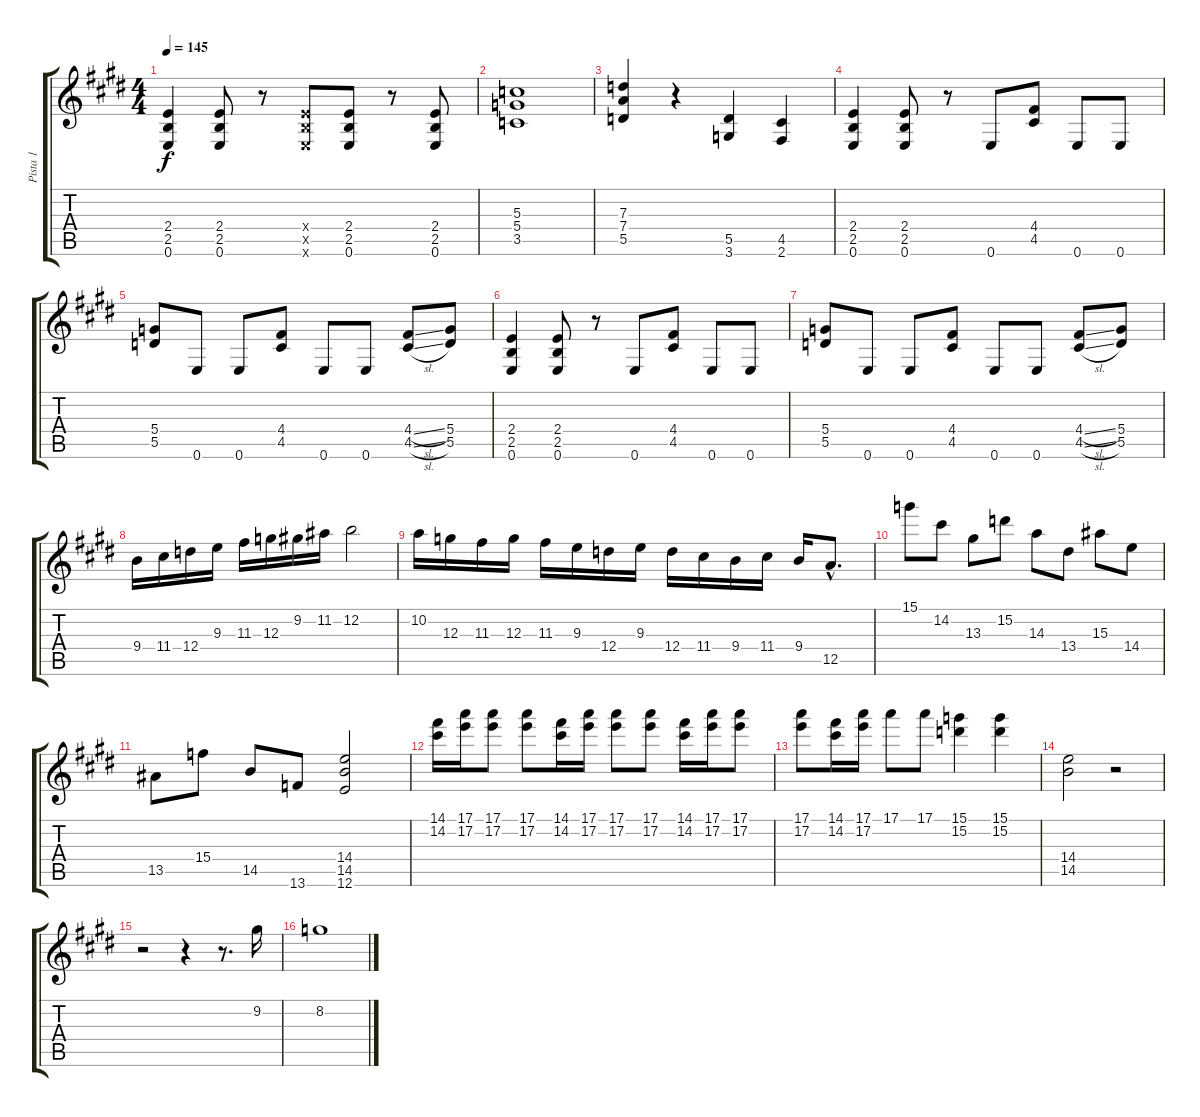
\track ("Pista 1" "Pista 1") {instrument overdrivenguitar}
\staff {score tabs}
\tuning (E4 B3 G3 D3 A2 E2) {hide}
\ts (4 4)
\tempo 145
\clef g2
\ks e
(2.4 2.5 0.6).4{dy f} (2.4 2.5 0.6).8 r.8 (2.4{x} 2.5{x} 0.6{x}).8 (2.4 2.5 0.6).8 r.8 (2.4 2.5 0.6).8 |
(5.3 5.4 3.5).1 |
(7.3 7.4 5.5).4 r.4 (5.5 3.6).4 (4.5 2.6).4 |
(2.4 2.5 0.6).4 (2.4 2.5 0.6).8 r.8 0.6.8 (4.4 4.5).8 0.6.8 0.6.8 |
(5.4 5.5).8 0.6.8 0.6.8 (4.4 4.5).8 0.6.8 0.6.8 (4.4{sl} 4.5{sl}).8 (5.4 5.5).8 |
(2.4 2.5 0.6).4 (2.4 2.5 0.6).8 r.8 0.6.8 (4.4 4.5).8 0.6.8 0.6.8 |
(5.4 5.5).8 0.6.8 0.6.8 (4.4 4.5).8 0.6.8 0.6.8 (4.4{sl} 4.5{sl}).8 (5.4 5.5).8 |
9.4.16 11.4.16 12.4.16 9.3.16 11.3.16 12.3.16 9.2.16 11.2.16 12.2.2 |
10.2.16 12.3.16 11.3.16 12.3.16 11.3.16 9.3.16 12.4.16 9.3.16 12.4.16 11.4.16 9.4.16 11.4.16 9.4.16 12.5{hac}.8{d} |
15.1.8 14.2.8 13.3.8 15.2.8 14.3.8 13.4.8 15.3.8 14.4.8 |
13.5.8 15.4.8 14.5.8 13.6.8 (14.4 14.5 12.6).2 |
(14.1 14.2).16 (17.1 17.2).16 (17.1 17.2).8 (17.1 17.2).8 (14.1 14.2).16 (17.1 17.2).16 (17.1 17.2).8 (17.1 17.2).8 (14.1 14.2).16 (17.1 17.2).16 (17.1 17.2).8 |
(17.1 17.2).8 (14.1 14.2).16 (17.1 17.2).16 17.1.8 17.1.8 (15.1 15.2).4 (15.1 15.2).4 |
(14.4 14.5).2 r.2 |
r.2 r.4 r.8{d} 9.2.16 |
8.2.1
